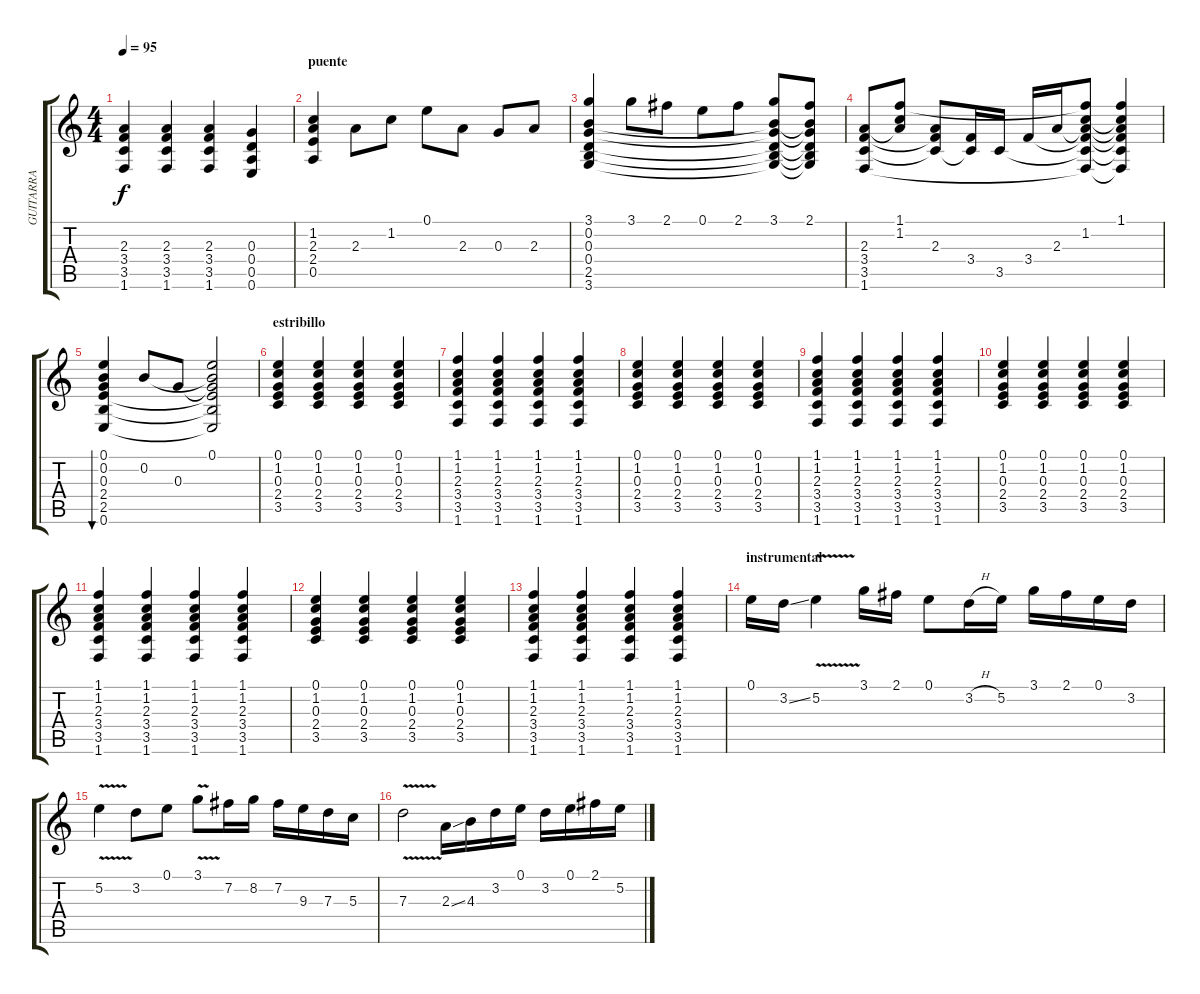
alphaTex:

\track ("GUITARRA" "GUITARRA") {instrument electricguitarclean}
\staff {score tabs}
\tuning (E4 B3 G3 D3 A2 E2) {hide}
\ts (4 4)
\tempo 95
\clef g2
\ks c
(2.3 3.4 3.5 1.6).4{dy f} (2.3 3.4 3.5 1.6).4 (2.3 3.4 3.5 1.6).4 (0.3 0.4 0.5 0.6).4 |
\section ("" "puente")
(1.2 2.3 2.4 0.5).4 2.3.8 1.2.8 0.1.8 2.3.8 0.3.8 2.3.8 |
(3.1 0.2 0.3 0.4 2.5 3.6).4 3.1.8 2.1.8 0.1.8 2.1.8 (3.1 0.2{t} 0.3{t} 0.4{t} 2.5{t} 3.6{t}).8 (2.1 0.2{t} 0.3{t} 0.4{t} 2.5{t} 3.6{t}).8 |
(2.3 3.4 3.5 1.6).8 (1.1 1.2 2.3{t}).8 (2.3 3.4{t} 3.5{t}).8 (3.4 3.5{t}).16 3.5.16 3.4.16 2.3.16 (1.1{t} 1.2 2.3{t} 3.4{t} 3.5{t} 1.6{t}).8 (1.1 1.2{t} 2.3{t} 3.4{t} 3.5{t} 1.6{t}).4 |
(0.1 0.2 0.3 2.4 2.5 0.6).4{bu 60} 0.2.8 0.3.8 (0.1 0.2{t} 0.3{t} 2.4{t} 2.5{t} 0.6{t}).2 |
\section ("" "estribillo")
(0.1 1.2 0.3 2.4 3.5).4 (0.1 1.2 0.3 2.4 3.5).4 (0.1 1.2 0.3 2.4 3.5).4 (0.1 1.2 0.3 2.4 3.5).4 |
(1.1 1.2 2.3 3.4 3.5 1.6).4 (1.1 1.2 2.3 3.4 3.5 1.6).4 (1.1 1.2 2.3 3.4 3.5 1.6).4 (1.1 1.2 2.3 3.4 3.5 1.6).4 |
(0.1 1.2 0.3 2.4 3.5).4 (0.1 1.2 0.3 2.4 3.5).4 (0.1 1.2 0.3 2.4 3.5).4 (0.1 1.2 0.3 2.4 3.5).4 |
(1.1 1.2 2.3 3.4 3.5 1.6).4 (1.1 1.2 2.3 3.4 3.5 1.6).4 (1.1 1.2 2.3 3.4 3.5 1.6).4 (1.1 1.2 2.3 3.4 3.5 1.6).4 |
(0.1 1.2 0.3 2.4 3.5).4 (0.1 1.2 0.3 2.4 3.5).4 (0.1 1.2 0.3 2.4 3.5).4 (0.1 1.2 0.3 2.4 3.5).4 |
(1.1 1.2 2.3 3.4 3.5 1.6).4 (1.1 1.2 2.3 3.4 3.5 1.6).4 (1.1 1.2 2.3 3.4 3.5 1.6).4 (1.1 1.2 2.3 3.4 3.5 1.6).4 |
(0.1 1.2 0.3 2.4 3.5).4 (0.1 1.2 0.3 2.4 3.5).4 (0.1 1.2 0.3 2.4 3.5).4 (0.1 1.2 0.3 2.4 3.5).4 |
(1.1 1.2 2.3 3.4 3.5 1.6).4 (1.1 1.2 2.3 3.4 3.5 1.6).4 (1.1 1.2 2.3 3.4 3.5 1.6).4 (1.1 1.2 2.3 3.4 3.5 1.6).4 |
\section ("" "instrumental")
0.1.16 3.2{ss}.16 5.2{v}.4 3.1.16 2.1.16 0.1.8 3.2{h}.16 5.2.16 3.1.16 2.1.16 0.1.16 3.2.16 |
5.2{v}.4 3.2.8 0.1.8 3.1{v}.8 7.2.16 8.2.16 7.2.16 9.3.16 7.3.16 5.3.16 |
7.3{v}.2 2.3{ss}.16 4.3.16 3.2.16 0.1.16 3.2.16 0.1.16 2.1.16 5.2.16
